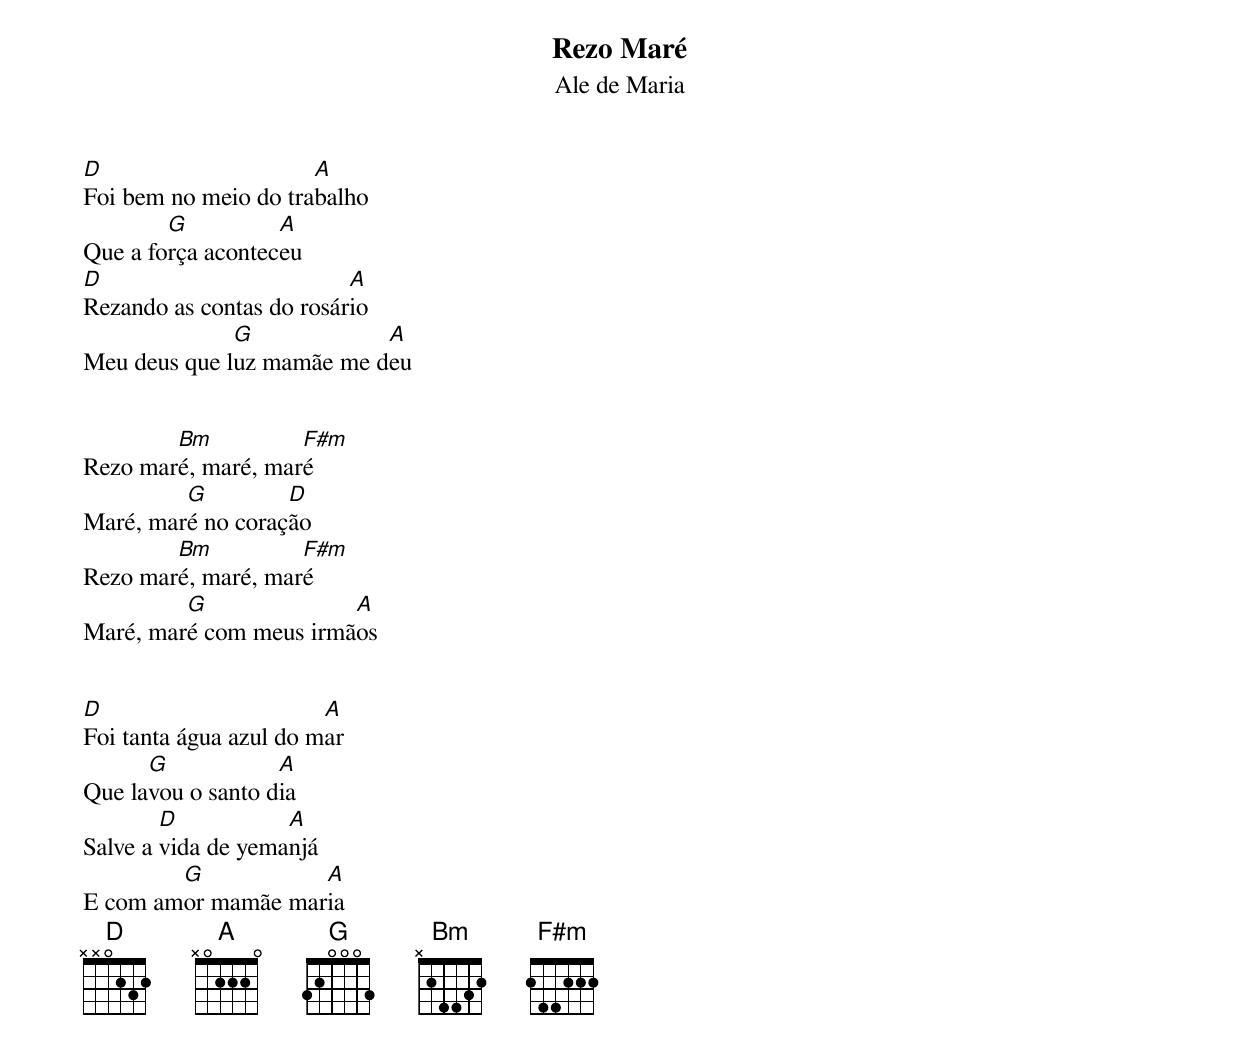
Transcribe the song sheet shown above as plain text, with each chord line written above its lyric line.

Rezo Maré
Ale de Maria


D                     A
Foi bem no meio do trabalho
        G          A
Que a força aconteceu
D                         A
Rezando as contas do rosário
              G            A
Meu deus que luz mamãe me deu


        Bm          F#m
Rezo maré, maré, maré
         G         D
Maré, maré no coração
        Bm          F#m
Rezo maré, maré, maré
         G              A
Maré, maré com meus irmãos


D                       A
Foi tanta água azul do mar
      G            A
Que lavou o santo dia
        D           A
Salve a vida de yemanjá
        G           A
E com amor mamãe maria
